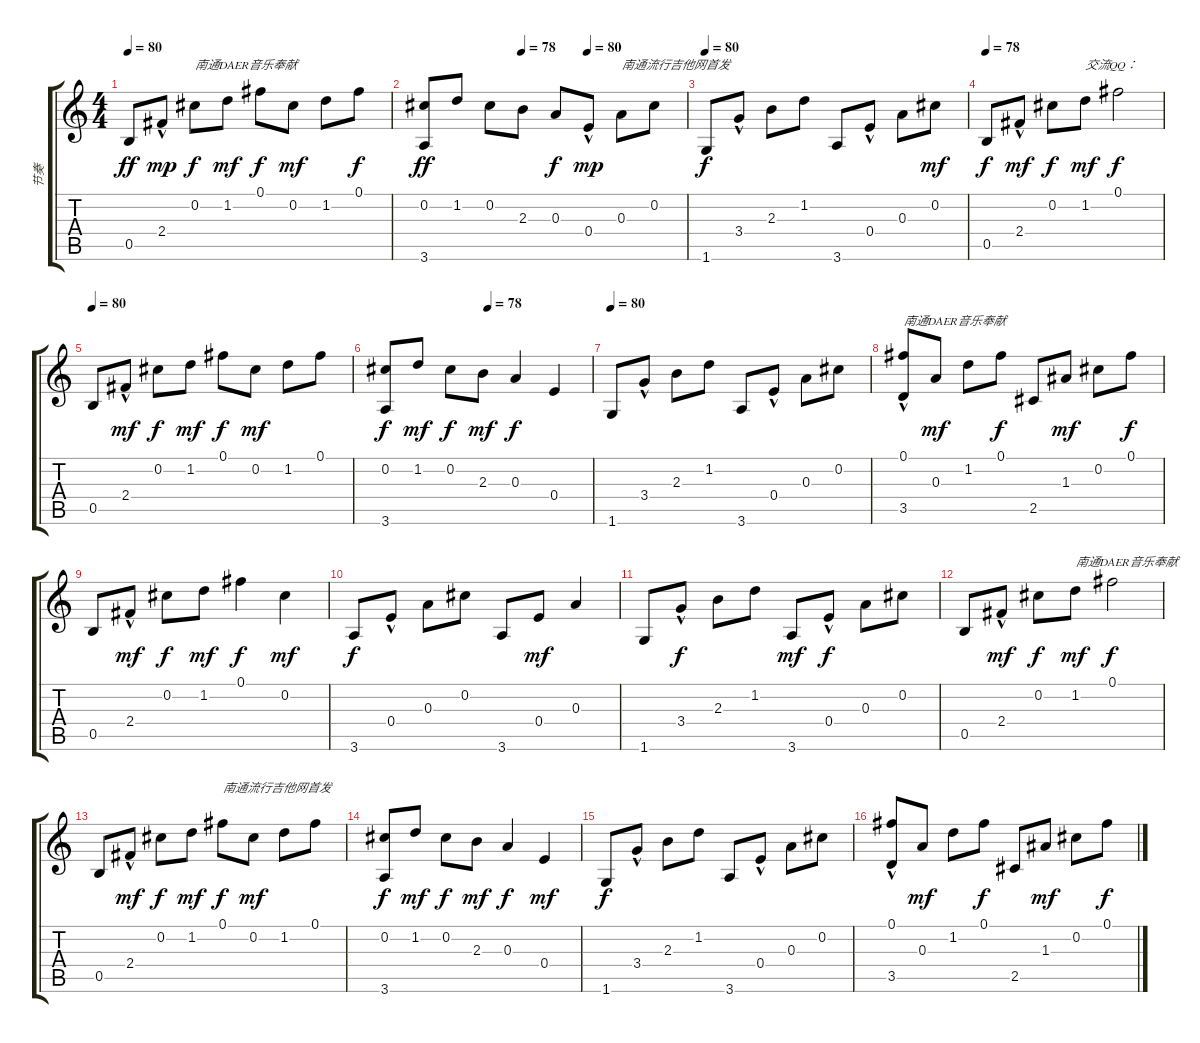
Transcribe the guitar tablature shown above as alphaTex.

\track ("节奏" "节奏") {instrument electricbasspick}
\staff {score tabs}
\tuning (Gb4 Db4 A3 E3 B2 Gb2) {hide}
\ts (4 4)
\tempo 80
\clef g2
\ks c
0.5.8{dy ff instrument electricbasspick} 2.4{hac}.8{dy mp} 0.2.8{txt "南通DAER音乐奉献" dy f} 1.2.8{dy mf} 0.1.8{dy f} 0.2.8{dy mf} 1.2.8 0.1.8{dy f} |
\tempo (78 0.375)
\tempo (80 0.625)
(0.2 3.6).8{dy ff} 1.2.8 0.2.8 2.3.8 0.3.8{dy f} 0.4{hac}.8{dy mp} 0.3.8{txt "南通流行吉他网首发"} 0.2.8 |
\tempo 80
1.6.8{dy f} 3.4{hac}.8 2.3.8 1.2.8 3.6.8 0.4{hac}.8 0.3.8 0.2.8{dy mf} |
\tempo 78
0.5.8{dy f} 2.4{hac}.8{dy mf} 0.2.8{dy f} 1.2.8{txt "交流QQ：" dy mf} 0.1.2{dy f} |
\tempo 80
0.5.8 2.4{hac}.8{dy mf} 0.2.8{dy f} 1.2.8{dy mf} 0.1.8{dy f} 0.2.8{dy mf} 1.2.8 0.1.8 |
\tempo (78 0.5)
(0.2 3.6).8{dy f} 1.2.8{dy mf} 0.2.8{dy f} 2.3.8{dy mf} 0.3.4{dy f} 0.4.4 |
\tempo 80
1.6.8 3.4{hac}.8 2.3.8 1.2.8 3.6.8 0.4{hac}.8 0.3.8 0.2.8 |
(0.1{hac} 3.5).8{txt "南通DAER音乐奉献"} 0.3.8{dy mf} 1.2.8 0.1.8{dy f} 2.5.8 1.3.8{dy mf} 0.2.8 0.1.8{dy f} |
0.5.8 2.4{hac}.8{dy mf} 0.2.8{dy f} 1.2.8{dy mf} 0.1.4{dy f} 0.2.4{dy mf} |
3.6.8{dy f} 0.4{hac}.8 0.3.8 0.2.8 3.6.8 0.4.8{dy mf} 0.3.4 |
1.6.8 3.4{hac}.8{dy f} 2.3.8 1.2.8 3.6.8{dy mf} 0.4{hac}.8{dy f} 0.3.8 0.2.8 |
0.5.8 2.4{hac}.8{dy mf} 0.2.8{dy f} 1.2.8{txt "南通DAER音乐奉献" dy mf} 0.1.2{dy f} |
0.5.8 2.4{hac}.8{dy mf} 0.2.8{dy f} 1.2.8{dy mf} 0.1.8{txt "南通流行吉他网首发" dy f} 0.2.8{dy mf} 1.2.8 0.1.8 |
(0.2 3.6).8{dy f} 1.2.8{dy mf} 0.2.8{dy f} 2.3.8{dy mf} 0.3.4{dy f} 0.4.4{dy mf} |
1.6.8{dy f} 3.4{hac}.8 2.3.8 1.2.8 3.6.8 0.4{hac}.8 0.3.8 0.2.8 |
(0.1{hac} 3.5).8 0.3.8{dy mf} 1.2.8 0.1.8{dy f} 2.5.8 1.3.8{dy mf} 0.2.8 0.1.8{dy f}
